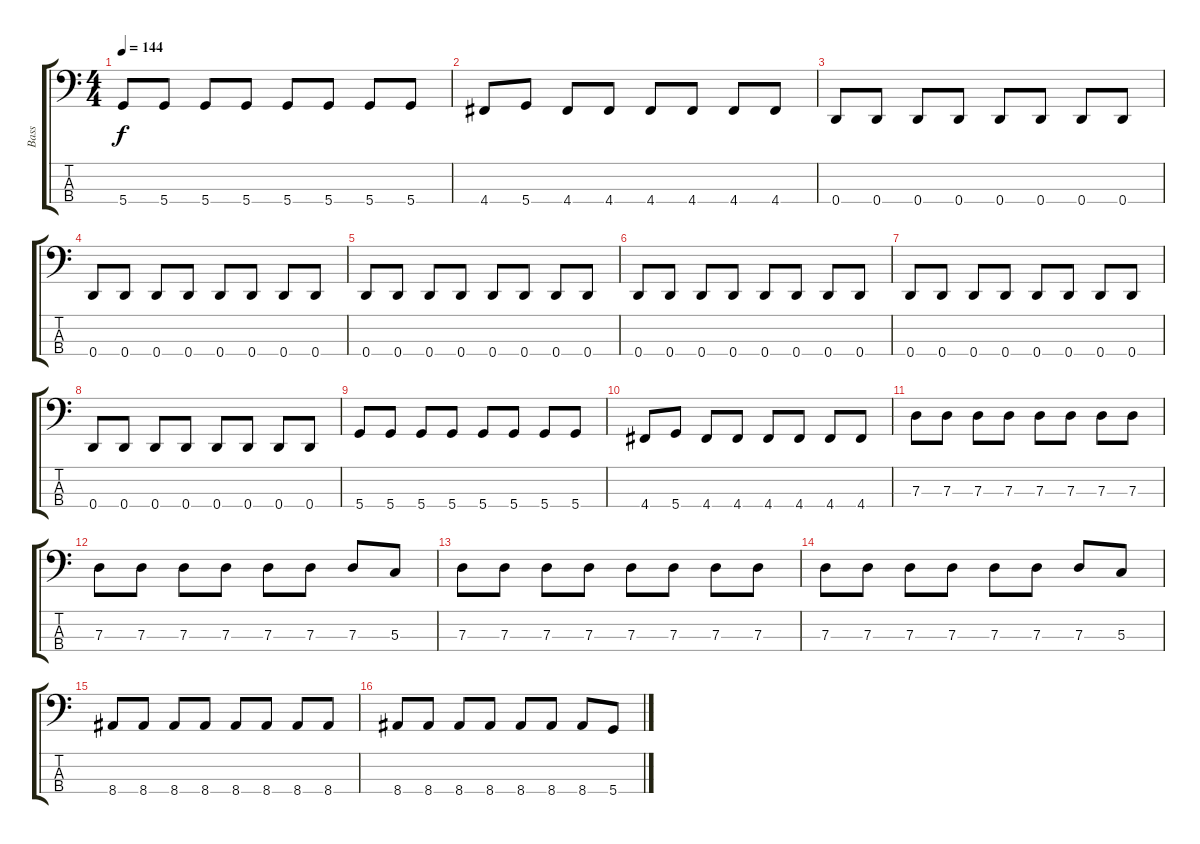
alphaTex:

\track ("Bass" "Bass") {instrument electricbasspick}
\staff {score tabs}
\tuning (F2 C2 G1 D1) {hide}
\ts (4 4)
\tempo 144
\clef f4
\ks c
5.4.8{dy f} 5.4.8 5.4.8 5.4.8 5.4.8 5.4.8 5.4.8 5.4.8 |
4.4.8 5.4.8 4.4.8 4.4.8 4.4.8 4.4.8 4.4.8 4.4.8 |
0.4.8 0.4.8 0.4.8 0.4.8 0.4.8 0.4.8 0.4.8 0.4.8 |
0.4.8 0.4.8 0.4.8 0.4.8 0.4.8 0.4.8 0.4.8 0.4.8 |
0.4.8 0.4.8 0.4.8 0.4.8 0.4.8 0.4.8 0.4.8 0.4.8 |
0.4.8 0.4.8 0.4.8 0.4.8 0.4.8 0.4.8 0.4.8 0.4.8 |
0.4.8 0.4.8 0.4.8 0.4.8 0.4.8 0.4.8 0.4.8 0.4.8 |
0.4.8 0.4.8 0.4.8 0.4.8 0.4.8 0.4.8 0.4.8 0.4.8 |
5.4.8 5.4.8 5.4.8 5.4.8 5.4.8 5.4.8 5.4.8 5.4.8 |
4.4.8 5.4.8 4.4.8 4.4.8 4.4.8 4.4.8 4.4.8 4.4.8 |
7.3.8 7.3.8 7.3.8 7.3.8 7.3.8 7.3.8 7.3.8 7.3.8 |
7.3.8 7.3.8 7.3.8 7.3.8 7.3.8 7.3.8 7.3.8 5.3.8 |
7.3.8 7.3.8 7.3.8 7.3.8 7.3.8 7.3.8 7.3.8 7.3.8 |
7.3.8 7.3.8 7.3.8 7.3.8 7.3.8 7.3.8 7.3.8 5.3.8 |
8.4.8 8.4.8 8.4.8 8.4.8 8.4.8 8.4.8 8.4.8 8.4.8 |
8.4.8 8.4.8 8.4.8 8.4.8 8.4.8 8.4.8 8.4.8 5.4.8
